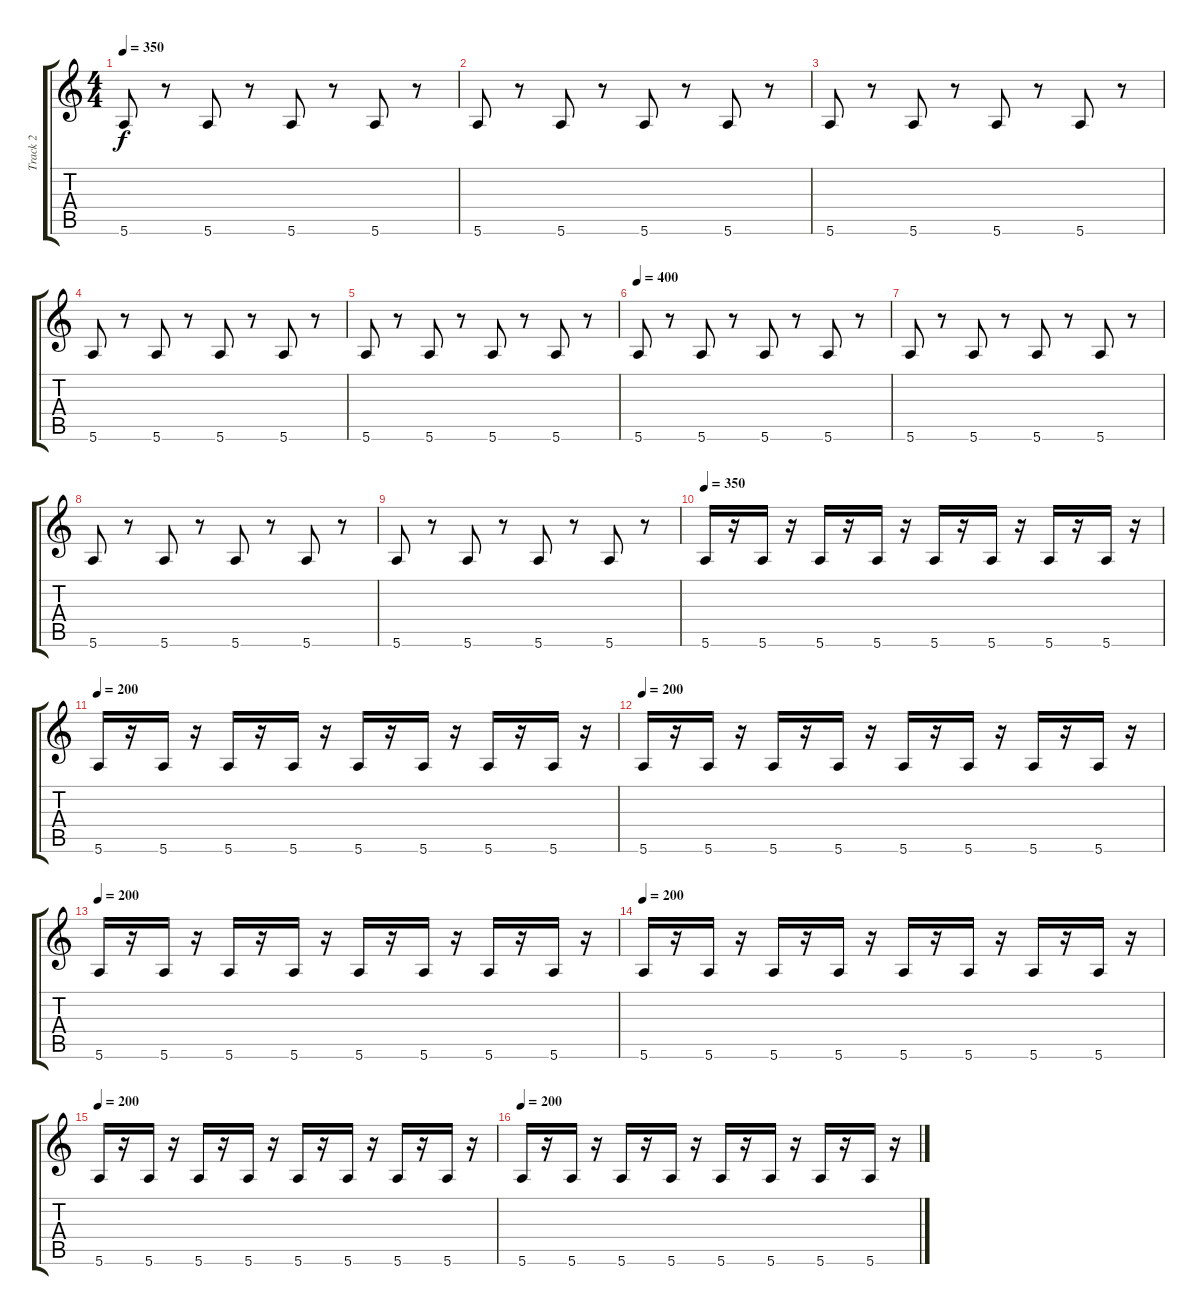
\track ("Track 2" "Track 2") {instrument distortionguitar}
\staff {score tabs}
\tuning (E4 B3 G3 D3 A2 E2) {hide}
\ts (4 4)
\tempo 350
\clef g2
\ks c
5.6.8{dy f balance 0} r.8 5.6.8 r.8 5.6.8 r.8 5.6.8 r.8 |
5.6.8{balance 0} r.8 5.6.8 r.8 5.6.8 r.8 5.6.8 r.8 |
5.6.8{balance 0} r.8 5.6.8 r.8 5.6.8 r.8 5.6.8 r.8 |
5.6.8{balance 0} r.8 5.6.8 r.8 5.6.8 r.8 5.6.8 r.8 |
5.6.8{balance 0} r.8 5.6.8 r.8 5.6.8 r.8 5.6.8 r.8 |
\tempo 400
5.6.8{balance 0} r.8 5.6.8 r.8 5.6.8 r.8 5.6.8 r.8 |
5.6.8{balance 0} r.8 5.6.8 r.8 5.6.8 r.8 5.6.8 r.8 |
5.6.8{balance 0} r.8 5.6.8 r.8 5.6.8 r.8 5.6.8 r.8 |
5.6.8{balance 0} r.8 5.6.8 r.8 5.6.8 r.8 5.6.8 r.8 |
\tempo 200
\tempo 350
5.6.16 r.16 5.6.16 r.16 5.6.16 r.16 5.6.16 r.16 5.6.16 r.16 5.6.16 r.16 5.6.16 r.16 5.6.16 r.16 |
\tempo 200
5.6.16 r.16 5.6.16 r.16 5.6.16 r.16 5.6.16 r.16 5.6.16 r.16 5.6.16 r.16 5.6.16 r.16 5.6.16 r.16 |
\tempo 200
5.6.16 r.16 5.6.16 r.16 5.6.16 r.16 5.6.16 r.16 5.6.16 r.16 5.6.16 r.16 5.6.16 r.16 5.6.16 r.16 |
\tempo 200
5.6.16 r.16 5.6.16 r.16 5.6.16 r.16 5.6.16 r.16 5.6.16 r.16 5.6.16 r.16 5.6.16 r.16 5.6.16 r.16 |
\tempo 200
5.6.16 r.16 5.6.16 r.16 5.6.16 r.16 5.6.16 r.16 5.6.16 r.16 5.6.16 r.16 5.6.16 r.16 5.6.16 r.16 |
\tempo 200
5.6.16 r.16 5.6.16 r.16 5.6.16 r.16 5.6.16 r.16 5.6.16 r.16 5.6.16 r.16 5.6.16 r.16 5.6.16 r.16 |
\tempo 200
5.6.16 r.16 5.6.16 r.16 5.6.16 r.16 5.6.16 r.16 5.6.16 r.16 5.6.16 r.16 5.6.16 r.16 5.6.16 r.16
